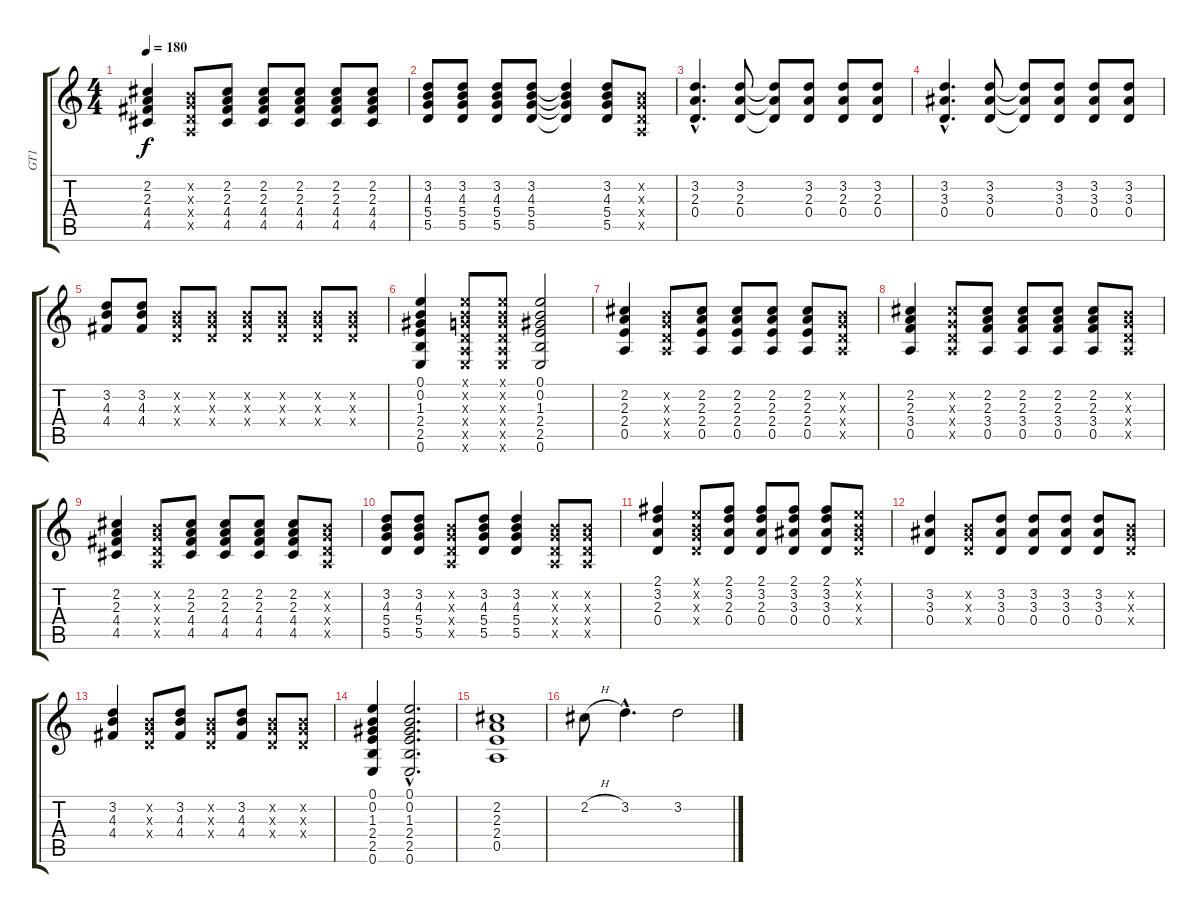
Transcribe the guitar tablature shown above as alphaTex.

\track ("GT1" "GT1") {instrument electricguitarclean}
\staff {score tabs}
\tuning (E4 B3 G3 D3 A2 E2) {hide}
\ts (4 4)
\tempo 180
\clef g2
\ks c
(2.2 2.3 4.4 4.5).4{dy f} (0.2{x} 0.3{x} 0.4{x} 0.5{x}).8 (2.2 2.3 4.4 4.5).8 (2.2 2.3 4.4 4.5).8 (2.2 2.3 4.4 4.5).8 (2.2 2.3 4.4 4.5).8 (2.2 2.3 4.4 4.5).8 |
(3.2 4.3 5.4 5.5).8 (3.2 4.3 5.4 5.5).8 (3.2 4.3 5.4 5.5).8 (3.2 4.3 5.4 5.5).8 (3.2{t} 4.3{t} 5.4{t} 5.5{t}).4 (3.2 4.3 5.4 5.5).8 (0.2{x} 0.3{x} 0.4{x} 0.5{x}).8 |
(3.2{hac} 2.3{hac} 0.4{hac}).4{d} (3.2 2.3 0.4).8 (3.2{t} 2.3{t} 0.4{t}).8 (3.2 2.3 0.4).8 (3.2 2.3 0.4).8 (3.2 2.3 0.4).8 |
(3.2{hac} 3.3{hac} 0.4{hac}).4{d} (3.2 3.3 0.4).8 (3.2{t} 3.3{t} 0.4{t}).8 (3.2 3.3 0.4).8 (3.2 3.3 0.4).8 (3.2 3.3 0.4).8 |
(3.2 4.3 4.4).8 (3.2 4.3 4.4).8 (0.2{x} 0.3{x} 0.4{x}).8 (0.2{x} 0.3{x} 0.4{x}).8 (0.2{x} 0.3{x} 0.4{x}).8 (0.2{x} 0.3{x} 0.4{x}).8 (0.2{x} 0.3{x} 0.4{x}).8 (0.2{x} 0.3{x} 0.4{x}).8 |
(0.1 0.2 1.3 2.4 2.5 0.6).4 (0.1{x} 0.2{x} 0.3{x} 0.4{x} 0.5{x} 0.6{x}).8 (0.1{x} 0.2{x} 0.3{x} 0.4{x} 0.5{x} 0.6{x}).8 (0.1 0.2 1.3 2.4 2.5 0.6).2 |
(2.2 2.3 2.4 0.5).4 (0.2{x} 0.3{x} 0.4{x} 0.5{x}).8 (2.2 2.3 2.4 0.5).8 (2.2 2.3 2.4 0.5).8 (2.2 2.3 2.4 0.5).8 (2.2 2.3 2.4 0.5).8 (0.2{x} 0.3{x} 0.4{x} 0.5{x}).8 |
(2.2 2.3 3.4 0.5).4 (2.2{x} 0.3{x} 0.4{x} 0.5{x}).8 (2.2 2.3 3.4 0.5).8 (2.2 2.3 3.4 0.5).8 (2.2 2.3 3.4 0.5).8 (2.2 2.3 3.4 0.5).8 (0.2{x} 0.3{x} 0.4{x} 0.5{x}).8 |
(2.2 2.3 4.4 4.5).4 (0.2{x} 0.3{x} 0.4{x} 0.5{x}).8 (2.2 2.3 4.4 4.5).8 (2.2 2.3 4.4 4.5).8 (2.2 2.3 4.4 4.5).8 (2.2 2.3 4.4 4.5).8 (0.2{x} 0.3{x} 0.4{x} 0.5{x}).8 |
(3.2 4.3 5.4 5.5).8 (3.2 4.3 5.4 5.5).8 (0.2{x} 0.3{x} 0.4{x} 0.5{x}).8 (3.2 4.3 5.4 5.5).8 (3.2 4.3 5.4 5.5).4 (0.2{x} 0.3{x} 0.4{x} 0.5{x}).8 (0.2{x} 0.3{x} 0.4{x} 0.5{x}).8 |
(2.1 3.2 2.3 0.4).4 (0.1{x} 0.2{x} 0.3{x} 0.4{x}).8 (2.1 3.2 2.3 0.4).8 (2.1 3.2 2.3 0.4).8 (2.1 3.2 3.3 0.4).8 (2.1 3.2 3.3 0.4).8 (0.1{x} 0.2{x} 0.3{x} 0.4{x}).8 |
(3.2 3.3 0.4).4 (0.2{x} 0.3{x} 0.4{x}).8 (3.2 3.3 0.4).8 (3.2 3.3 0.4).8 (3.2 3.3 0.4).8 (3.2 3.3 0.4).8 (0.2{x} 0.3{x} 0.4{x}).8 |
(3.2 4.3 4.4).4 (0.2{x} 0.3{x} 0.4{x}).8 (3.2 4.3 4.4).8 (0.2{x} 0.3{x} 0.4{x}).8 (3.2 4.3 4.4).8 (0.2{x} 0.3{x} 0.4{x}).8 (0.2{x} 0.3{x} 0.4{x}).8 |
(0.1 0.2 1.3 2.4 2.5 0.6).4 (0.1{hac} 0.2{hac} 1.3{hac} 2.4{hac} 2.5{hac} 0.6{hac}).2{d} |
(2.2 2.3 2.4 0.5).1 |
2.2{h}.8 3.2{hac}.4{d} 3.2.2
